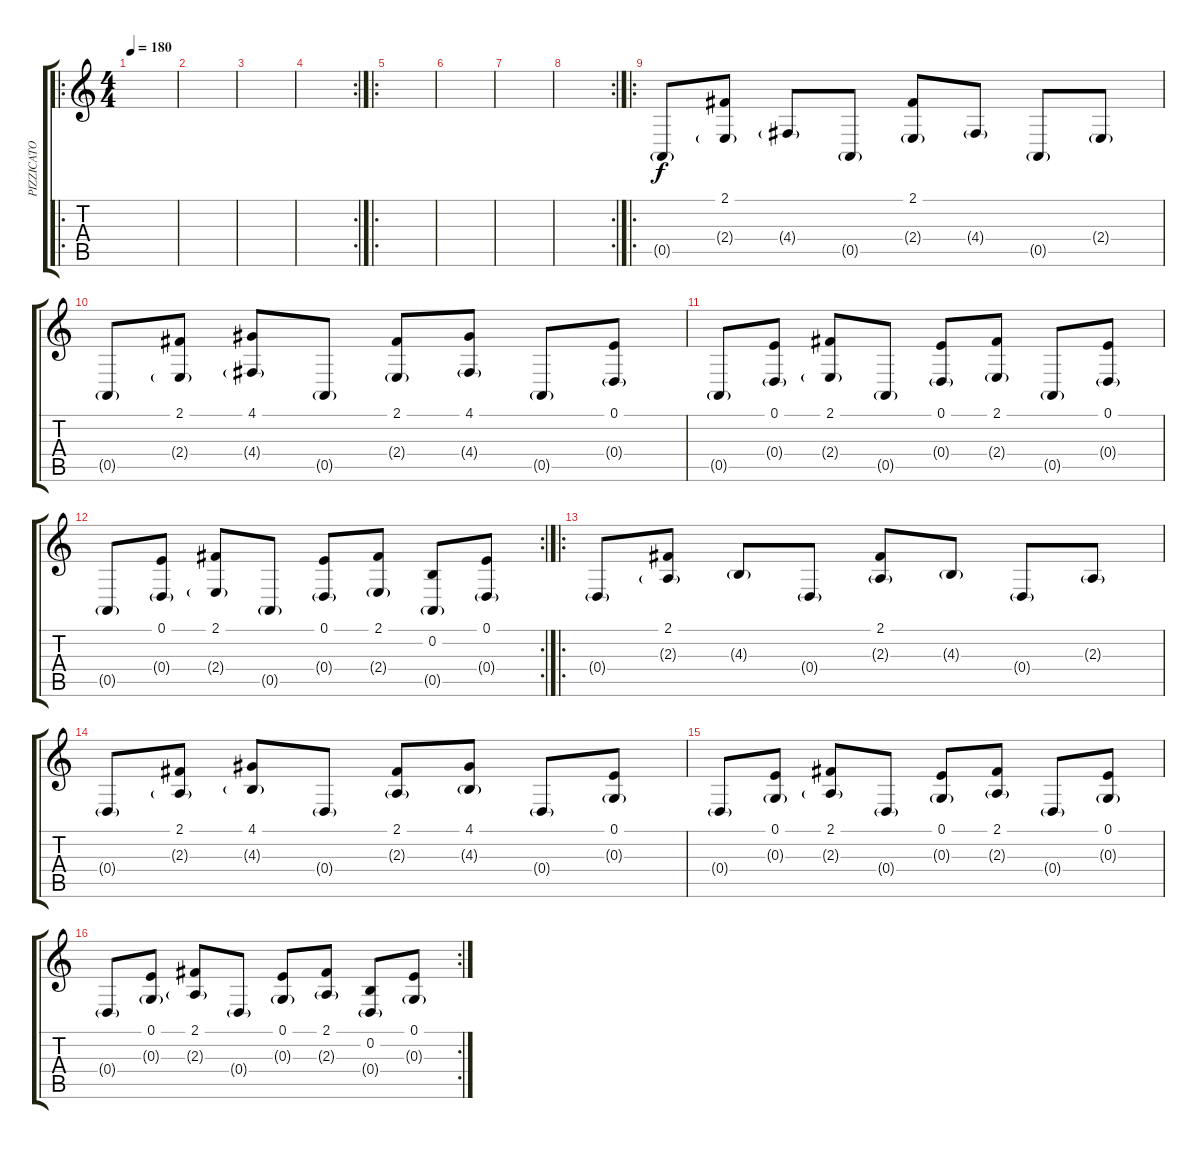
\track ("PIZZICATO" "PIZZICATO") {instrument pizzicatostrings}
\staff {score tabs}
\tuning (E4 B3 G3 D3 A2 E2) {hide}
\ro
\ts (4 4)
\tempo 180
\clef g2
\ks c
|
|
|
\rc 2
|
\ro
|
|
|
\rc 2
|
\ro
0.5{g}.8 (2.1 2.4{g}).8 4.4{g}.8 0.5{g}.8 (2.1 2.4{g}).8 4.4{g}.8 0.5{g}.8 2.4{g}.8 |
0.5{g}.8 (2.1 2.4{g}).8 (4.1 4.4{g}).8 0.5{g}.8 (2.1 2.4{g}).8 (4.1 4.4{g}).8 0.5{g}.8 (0.1 0.4{g}).8 |
0.5{g}.8 (0.1 0.4{g}).8 (2.1 2.4{g}).8 0.5{g}.8 (0.1 0.4{g}).8 (2.1 2.4{g}).8 0.5{g}.8 (0.1 0.4{g}).8 |
\rc 2
0.5{g}.8 (0.1 0.4{g}).8 (2.1 2.4{g}).8 0.5{g}.8 (0.1 0.4{g}).8 (2.1 2.4{g}).8 (0.2 0.5{g}).8 (0.1 0.4{g}).8 |
\ro
0.4{g}.8 (2.1 2.3{g}).8 4.3{g}.8 0.4{g}.8 (2.1 2.3{g}).8 4.3{g}.8 0.4{g}.8 2.3{g}.8 |
0.4{g}.8 (2.1 2.3{g}).8 (4.1 4.3{g}).8 0.4{g}.8 (2.1 2.3{g}).8 (4.1 4.3{g}).8 0.4{g}.8 (0.1 0.3{g}).8 |
0.4{g}.8 (0.1 0.3{g}).8 (2.1 2.3{g}).8 0.4{g}.8 (0.1 0.3{g}).8 (2.1 2.3{g}).8 0.4{g}.8 (0.1 0.3{g}).8 |
\rc 2
0.4{g}.8 (0.1 0.3{g}).8 (2.1 2.3{g}).8 0.4{g}.8 (0.1 0.3{g}).8 (2.1 2.3{g}).8 (0.2 0.4{g}).8 (0.1 0.3{g}).8
